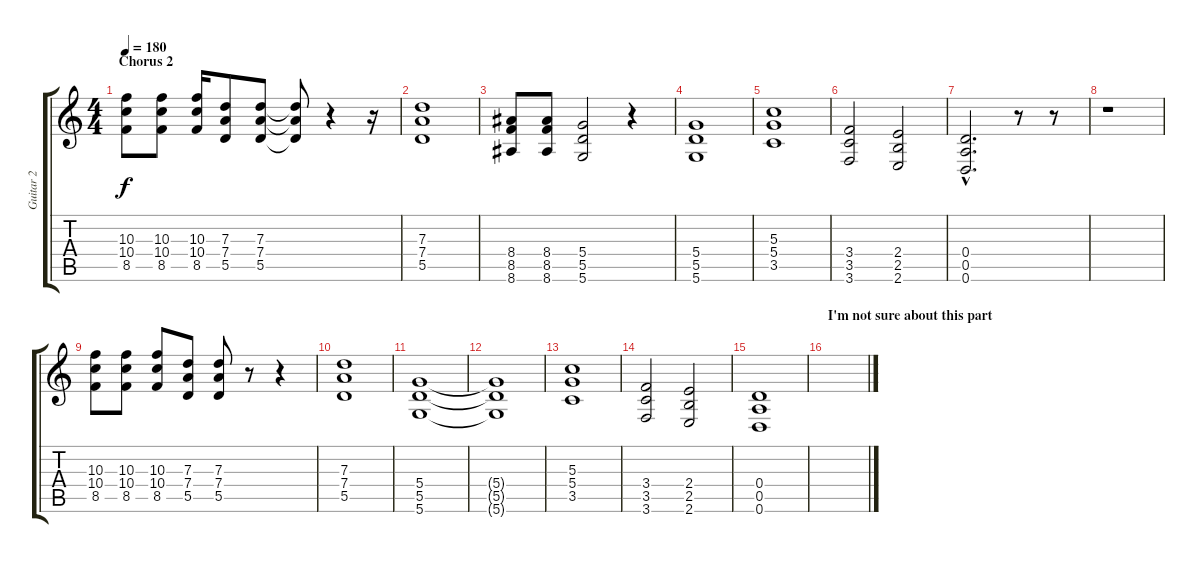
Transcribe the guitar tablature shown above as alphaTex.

\track ("Guitar 2" "Guitar 2") {instrument distortionguitar}
\staff {score tabs}
\tuning (E4 B3 G3 D3 A2 D2) {hide}
\ts (4 4)
\section ("" "Chorus 2")
\tempo 180
\clef g2
\ks c
(10.3 10.4 8.5).8{dy f} (10.3 10.4 8.5).8 (10.3 10.4 8.5).16 (7.3 7.4 5.5).8 (7.3 7.4 5.5).8 (7.3{t} 7.4{t} 5.5{t}).8 r.4 r.16 |
(7.3 7.4 5.5).1 |
(8.4 8.5 8.6).8 (8.4 8.5 8.6).8 (5.4 5.5 5.6).2 r.4 |
(5.4 5.5 5.6).1 |
(5.3 5.4 3.5).1 |
(3.4 3.5 3.6).2 (2.4 2.5 2.6).2 |
(0.4{hac} 0.5{hac} 0.6{hac}).2{d} r.8 r.8 |
r.1 |
(10.3 10.4 8.5).8 (10.3 10.4 8.5).8 (10.3 10.4 8.5).8 (7.3 7.4 5.5).8 (7.3 7.4 5.5).8 r.8 r.4 |
(7.3 7.4 5.5).1 |
(5.4 5.5 5.6).1 |
(5.4{t} 5.5{t} 5.6{t}).1 |
(5.3 5.4 3.5).1 |
(3.4 3.5 3.6).2 (2.4 2.5 2.6).2 |
(0.4 0.5 0.6).1 |
\section ("" "I'm not sure about this part")
